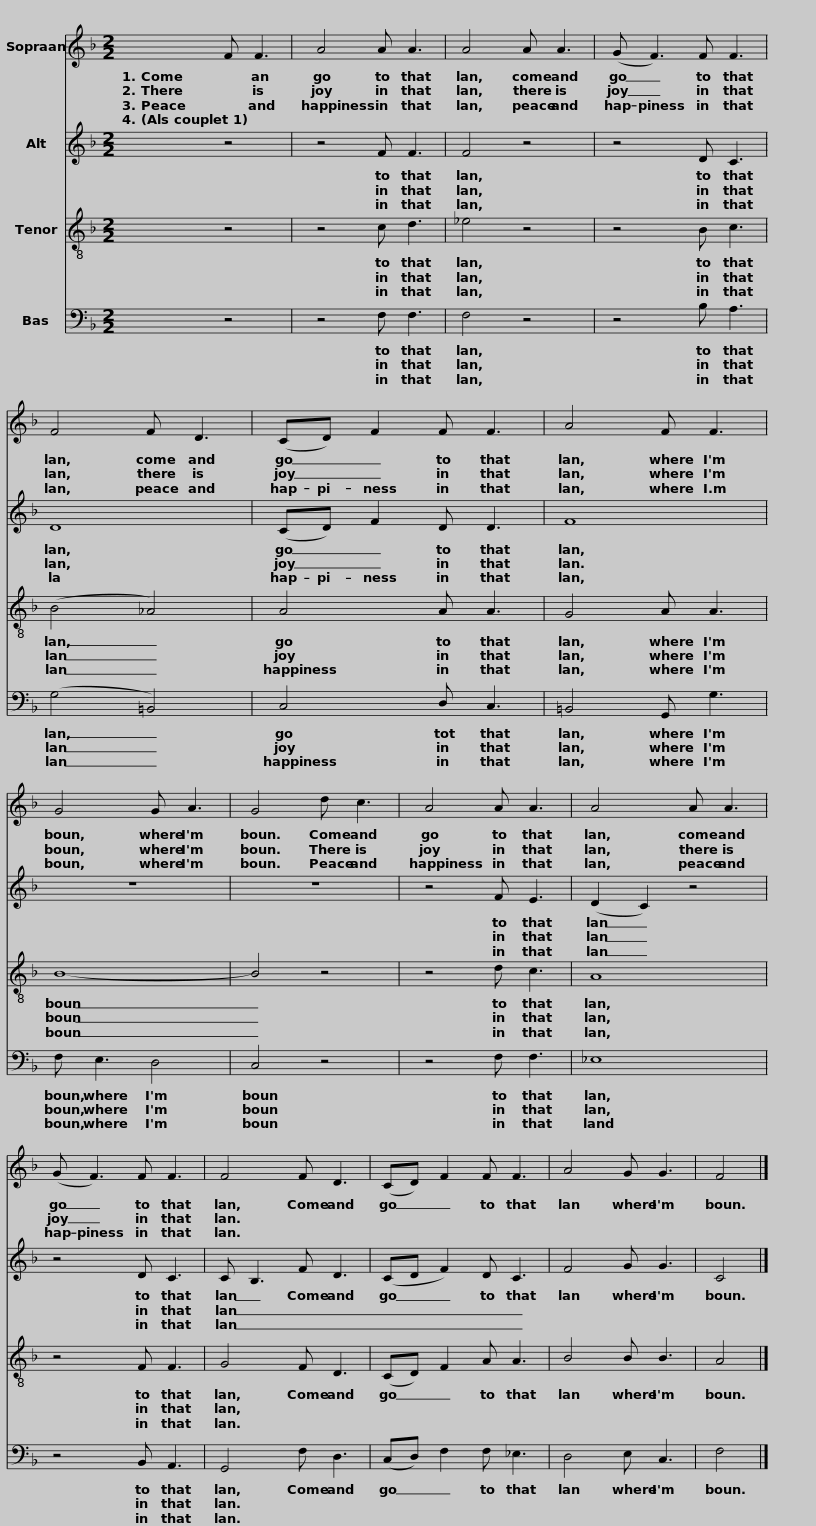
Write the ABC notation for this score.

X:1
%%score 1 2 3 4
L:1/8
M:2/2
I:linebreak $
K:F
V:1 treble
V:2 treble
V:3 treble-8
V:4 bass
V:1
 F F3 | A4 A A3 | A4 A A3 | (G F3) F F3 |$ F4 F D3 | %5
 (CD) F2 F F3 | A4 F F3 | G4 G A3 | G4 d c3 |$ A4 A A3 | %10
 A4 A A3 | (G F3) F F3 | F4 F D3 | (CD) F2 F F3 |$ A4 G G3 | %15
 F4 |] %16
V:2
 z4 | z4 F F3 | F4 z4 | z4 D C3 |$ D8 | %5
 (CD) F2 D D3 | F8 | z8 | z8 |$ z4 F E3 | %10
 (D2 C2) z4 | z4 D C3 | C B,3 F D3 | (CD F2) D C3 |$ F4 G G3 | %15
 C4 |] %16
V:3
 z4 | z4 c d3 | _e4 z4 | z4 B c3 |$ (B4 _A4) | %5
 A4 A A3 | G4 A A3 | B8- | B4 z4 |$ z4 d c3 | %10
 A8 | z4 F F3 | G4 F D3 | (CD) F2 A A3 |$ B4 B B3 | %15
 A4 |] %16
V:4
 z4 | z4 F, F,3 | F,4 z4 | z4 B, A,3 |$ (G,4 =B,,4) | %5
 C,4 D, C,3 | =B,,4 G,, G,3 | F, E,3 D,4 | C,4 z4 |$ z4 F, F,3 | %10
 _E,8 | z4 B,, A,,3 | G,,4 F, D,3 | (C,D,) F,2 F, _E,3 |$ D,4 E, C,3 | %15
 F,4 |] %16
